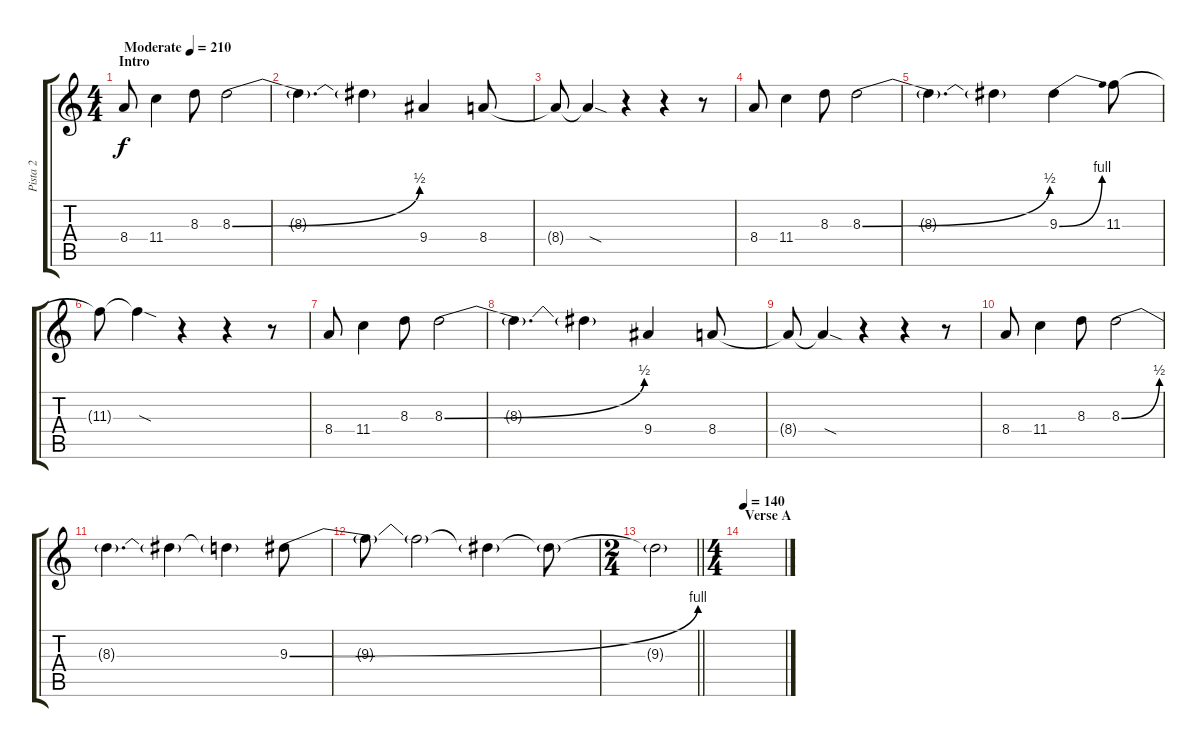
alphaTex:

\track ("Pista 2" "Pista 2") {instrument distortionguitar}
\staff {score tabs}
\tuning (Eb4 Bb3 Gb3 Db3 Ab2 Eb2) {hide}
\ts (4 4)
\section ("" "Intro")
\tempo (210 "Moderate")
\clef g2
\ks c
8.4.8{dy f instrument distortionguitar} 11.4.4 8.3.8 8.3{be (bend 0 0 60 2)}.2 |
8.3{t}.4{d} 8.3{t}.4 9.4.4 8.4.8 |
8.4{t}.8 8.4{sod t}.4 r.4 r.4 r.8 |
8.4.8 11.4.4 8.3.8 8.3{be (bend 0 0 60 2)}.2 |
8.3{t}.4{d} 8.3{t}.4 9.3{be (bend 0 0 60 4)}.4 11.3.8 |
11.3{t}.8 11.3{sod t}.4 r.4 r.4 r.8 |
8.4.8 11.4.4 8.3.8 8.3{be (bend 0 0 60 2)}.2 |
8.3{t}.4{d} 8.3{t}.4 9.4.4 8.4.8 |
8.4{t}.8 8.4{sod t}.4 r.4 r.4 r.8 |
8.4.8 11.4.4 8.3.8 8.3{be (bend 0 0 60 2)}.2 |
8.3{t}.4{d} 8.3{t}.4 8.3{t}.4 9.3{be (bend 0 0 60 4)}.8 |
9.3{t}.8 9.3{t}.2 9.3{t}.4 9.3{t}.8 |
\ts (2 4)
\barLineRight lightlight
9.3{t}.2 |
\ts (4 4)
\section ("" "Verse A")
\tempo 140
